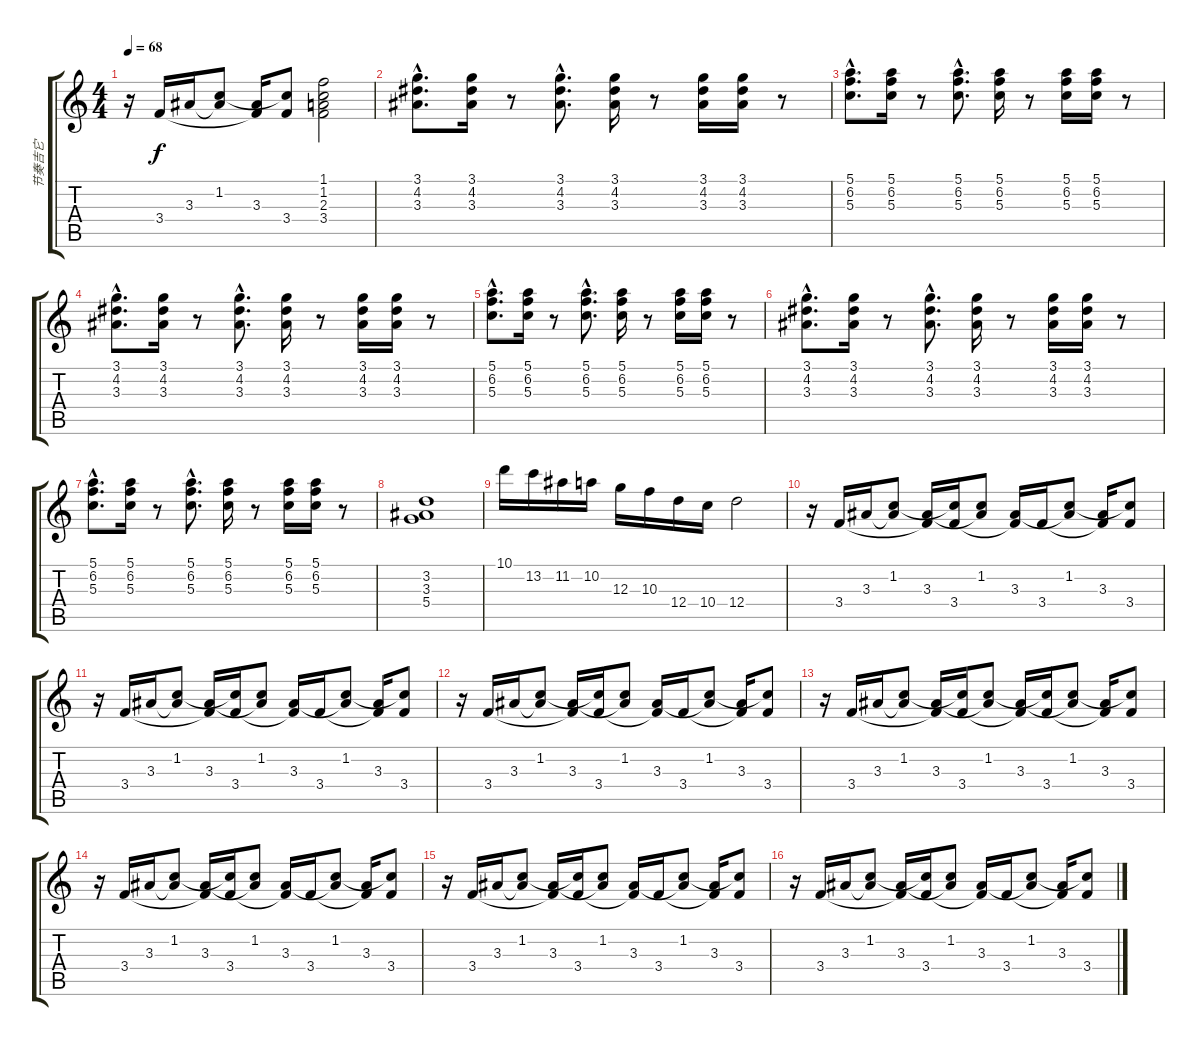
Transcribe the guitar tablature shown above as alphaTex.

\track ("节奏吉它" "节奏吉它") {instrument overdrivenguitar}
\staff {score tabs}
\tuning (E4 B3 G3 D3 A2 E2) {hide}
\ts (4 4)
\tempo 68
\clef g2
\ks c
r.16{dy f} 3.4.16 3.3.16 (1.2 3.3{t}).8 (3.3 3.4{t}).16 (1.2{t} 3.4).8 (1.1 1.2 2.3 3.4).2 |
(3.1{hac} 4.2{hac} 3.3{hac}).8{d} (3.1 4.2 3.3).16 r.8 (3.1{hac} 4.2{hac} 3.3{hac}).8{d} (3.1 4.2 3.3).16 r.8 (3.1 4.2 3.3).16 (3.1 4.2 3.3).16 r.8 |
(5.1{hac} 6.2{hac} 5.3{hac}).8{d} (5.1 6.2 5.3).16 r.8 (5.1{hac} 6.2{hac} 5.3{hac}).8{d} (5.1 6.2 5.3).16 r.8 (5.1 6.2 5.3).16 (5.1 6.2 5.3).16 r.8 |
(3.1{hac} 4.2{hac} 3.3{hac}).8{d} (3.1 4.2 3.3).16 r.8 (3.1{hac} 4.2{hac} 3.3{hac}).8{d} (3.1 4.2 3.3).16 r.8 (3.1 4.2 3.3).16 (3.1 4.2 3.3).16 r.8 |
(5.1{hac} 6.2{hac} 5.3{hac}).8{d} (5.1 6.2 5.3).16 r.8 (5.1{hac} 6.2{hac} 5.3{hac}).8{d} (5.1 6.2 5.3).16 r.8 (5.1 6.2 5.3).16 (5.1 6.2 5.3).16 r.8 |
(3.1{hac} 4.2{hac} 3.3{hac}).8{d} (3.1 4.2 3.3).16 r.8 (3.1{hac} 4.2{hac} 3.3{hac}).8{d} (3.1 4.2 3.3).16 r.8 (3.1 4.2 3.3).16 (3.1 4.2 3.3).16 r.8 |
(5.1{hac} 6.2{hac} 5.3{hac}).8{d} (5.1 6.2 5.3).16 r.8 (5.1{hac} 6.2{hac} 5.3{hac}).8{d} (5.1 6.2 5.3).16 r.8 (5.1 6.2 5.3).16 (5.1 6.2 5.3).16 r.8 |
(3.2 3.3 5.4).1 |
10.1.16 13.2.16 11.2.16 10.2.16 12.3.16 10.3.16 12.4.16 10.4.16 12.4.2 |
r.16 3.4.16 3.3.16 (1.2 3.3{t}).8 (3.3 3.4{t}).16 (1.2{t} 3.4).16 (1.2 3.3{t}).8 (3.3 3.4{t}).16 3.4.16 (1.2 3.3{t}).8 (3.3 3.4{t}).16 (1.2{t} 3.4).8 |
r.16 3.4.16 3.3.16 (1.2 3.3{t}).8 (3.3 3.4{t}).16 (1.2{t} 3.4).16 (1.2 3.3{t}).8 (3.3 3.4{t}).16 3.4.16 (1.2 3.3{t}).8 (3.3 3.4{t}).16 (1.2{t} 3.4).8 |
r.16 3.4.16 3.3.16 (1.2 3.3{t}).8 (3.3 3.4{t}).16 (1.2{t} 3.4).16 (1.2 3.3{t}).8 (3.3 3.4{t}).16 3.4.16 (1.2 3.3{t}).8 (3.3 3.4{t}).16 (1.2{t} 3.4).8 |
r.16 3.4.16 3.3.16 (1.2 3.3{t}).8 (3.3 3.4{t}).16 (1.2{t} 3.4).16 (1.2 3.3{t}).8 (3.3 3.4{t}).16 (1.2{t} 3.4).16 (1.2 3.3{t}).8 (3.3 3.4{t}).16 (1.2{t} 3.4).8 |
r.16 3.4.16 3.3.16 (1.2 3.3{t}).8 (3.3 3.4{t}).16 (1.2{t} 3.4).16 (1.2 3.3{t}).8 (3.3 3.4{t}).16 3.4.16 (1.2 3.3{t}).8 (3.3 3.4{t}).16 (1.2{t} 3.4).8 |
r.16 3.4.16 3.3.16 (1.2 3.3{t}).8 (3.3 3.4{t}).16 (1.2{t} 3.4).16 (1.2 3.3{t}).8 (3.3 3.4{t}).16 3.4.16 (1.2 3.3{t}).8 (3.3 3.4{t}).16 (1.2{t} 3.4).8 |
r.16 3.4.16 3.3.16 (1.2 3.3{t}).8 (3.3 3.4{t}).16 (1.2{t} 3.4).16 (1.2 3.3{t}).8 (3.3 3.4{t}).16 3.4.16 (1.2 3.3{t}).8 (3.3 3.4{t}).16 (1.2{t} 3.4).8
